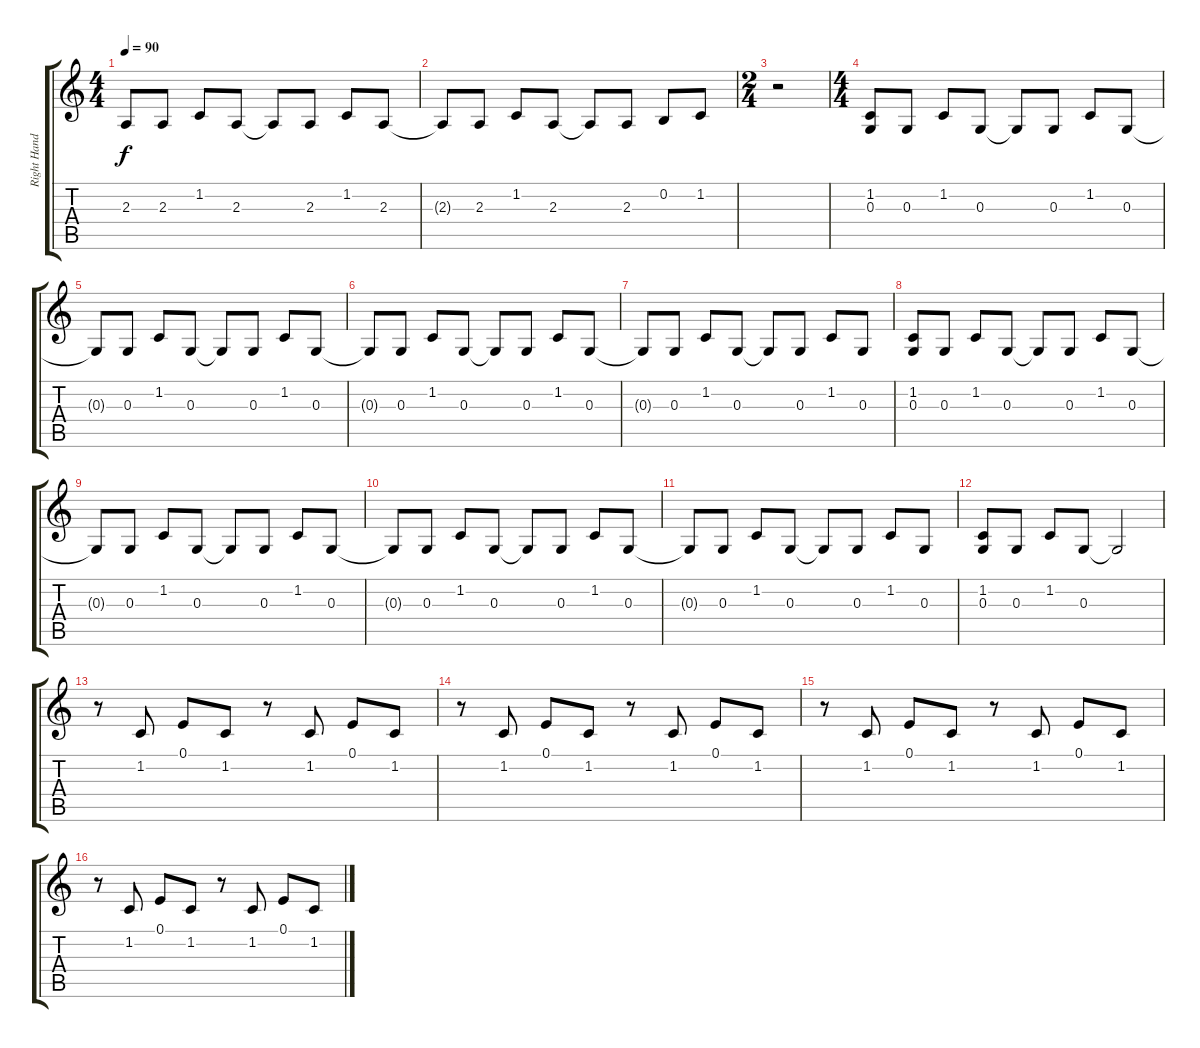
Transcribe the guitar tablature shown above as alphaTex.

\track ("Right Hand" "Right Hand") {instrument acousticgrandpiano}
\staff {score tabs}
\tuning (E4 B3 G3 D3 A2 E2) {hide}
\ts (4 4)
\tempo 90
\clef g2
\ks c
2.3{t}.8{dy f} 2.3.8 1.2.8 2.3.8 2.3{t}.8 2.3.8 1.2.8 2.3.8 |
2.3{t}.8 2.3.8 1.2.8 2.3.8 2.3{t}.8 2.3.8 0.2.8 1.2.8 |
\ts (2 4)
r.2 |
\ts (4 4)
(1.2 0.3).8 0.3.8 1.2.8 0.3.8 0.3{t}.8 0.3.8 1.2.8 0.3.8 |
0.3{t}.8 0.3.8 1.2.8 0.3.8 0.3{t}.8 0.3.8 1.2.8 0.3.8 |
0.3{t}.8 0.3.8 1.2.8 0.3.8 0.3{t}.8 0.3.8 1.2.8 0.3.8 |
0.3{t}.8 0.3.8 1.2.8 0.3.8 0.3{t}.8 0.3.8 1.2.8 0.3.8 |
(1.2 0.3).8 0.3.8 1.2.8 0.3.8 0.3{t}.8 0.3.8 1.2.8 0.3.8 |
0.3{t}.8 0.3.8 1.2.8 0.3.8 0.3{t}.8 0.3.8 1.2.8 0.3.8 |
0.3{t}.8 0.3.8 1.2.8 0.3.8 0.3{t}.8 0.3.8 1.2.8 0.3.8 |
0.3{t}.8 0.3.8 1.2.8 0.3.8 0.3{t}.8 0.3.8 1.2.8 0.3.8 |
(1.2 0.3).8 0.3.8 1.2.8 0.3.8 0.3{t}.2 |
r.8 1.2.8 0.1.8 1.2.8 r.8 1.2.8 0.1.8 1.2.8 |
r.8 1.2.8 0.1.8 1.2.8 r.8 1.2.8 0.1.8 1.2.8 |
r.8 1.2.8 0.1.8 1.2.8 r.8 1.2.8 0.1.8 1.2.8 |
r.8 1.2.8 0.1.8 1.2.8 r.8 1.2.8 0.1.8 1.2.8
